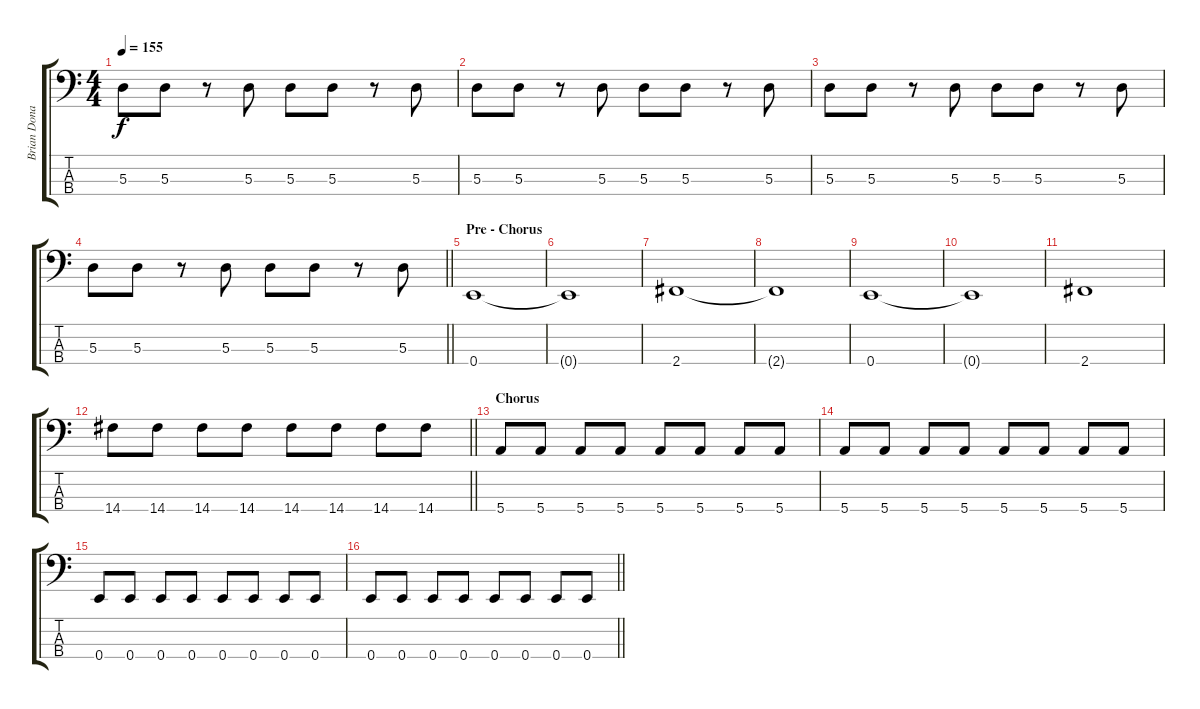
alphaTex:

\track ("Brian Donahue (Bass)" "Brian Dona") {instrument electricbassfinger}
\staff {score tabs}
\tuning (G2 D2 A1 E1) {hide}
\ts (4 4)
\tempo 155
\clef f4
\ks c
5.3.8{dy f} 5.3.8 r.8 5.3.8 5.3.8 5.3.8 r.8 5.3.8 |
5.3.8 5.3.8 r.8 5.3.8 5.3.8 5.3.8 r.8 5.3.8 |
5.3.8 5.3.8 r.8 5.3.8 5.3.8 5.3.8 r.8 5.3.8 |
\barLineRight lightlight
5.3.8 5.3.8 r.8 5.3.8 5.3.8 5.3.8 r.8 5.3.8 |
\section ("" "Pre - Chorus")
0.4.1 |
0.4{t}.1 |
2.4.1 |
2.4{t}.1 |
0.4.1 |
0.4{t}.1 |
2.4.1 |
\barLineRight lightlight
14.4.8 14.4.8 14.4.8 14.4.8 14.4.8 14.4.8 14.4.8 14.4.8 |
\section ("" "Chorus")
5.4.8 5.4.8 5.4.8 5.4.8 5.4.8 5.4.8 5.4.8 5.4.8 |
5.4.8 5.4.8 5.4.8 5.4.8 5.4.8 5.4.8 5.4.8 5.4.8 |
0.4.8 0.4.8 0.4.8 0.4.8 0.4.8 0.4.8 0.4.8 0.4.8 |
\barLineRight lightlight
0.4.8 0.4.8 0.4.8 0.4.8 0.4.8 0.4.8 0.4.8 0.4.8
